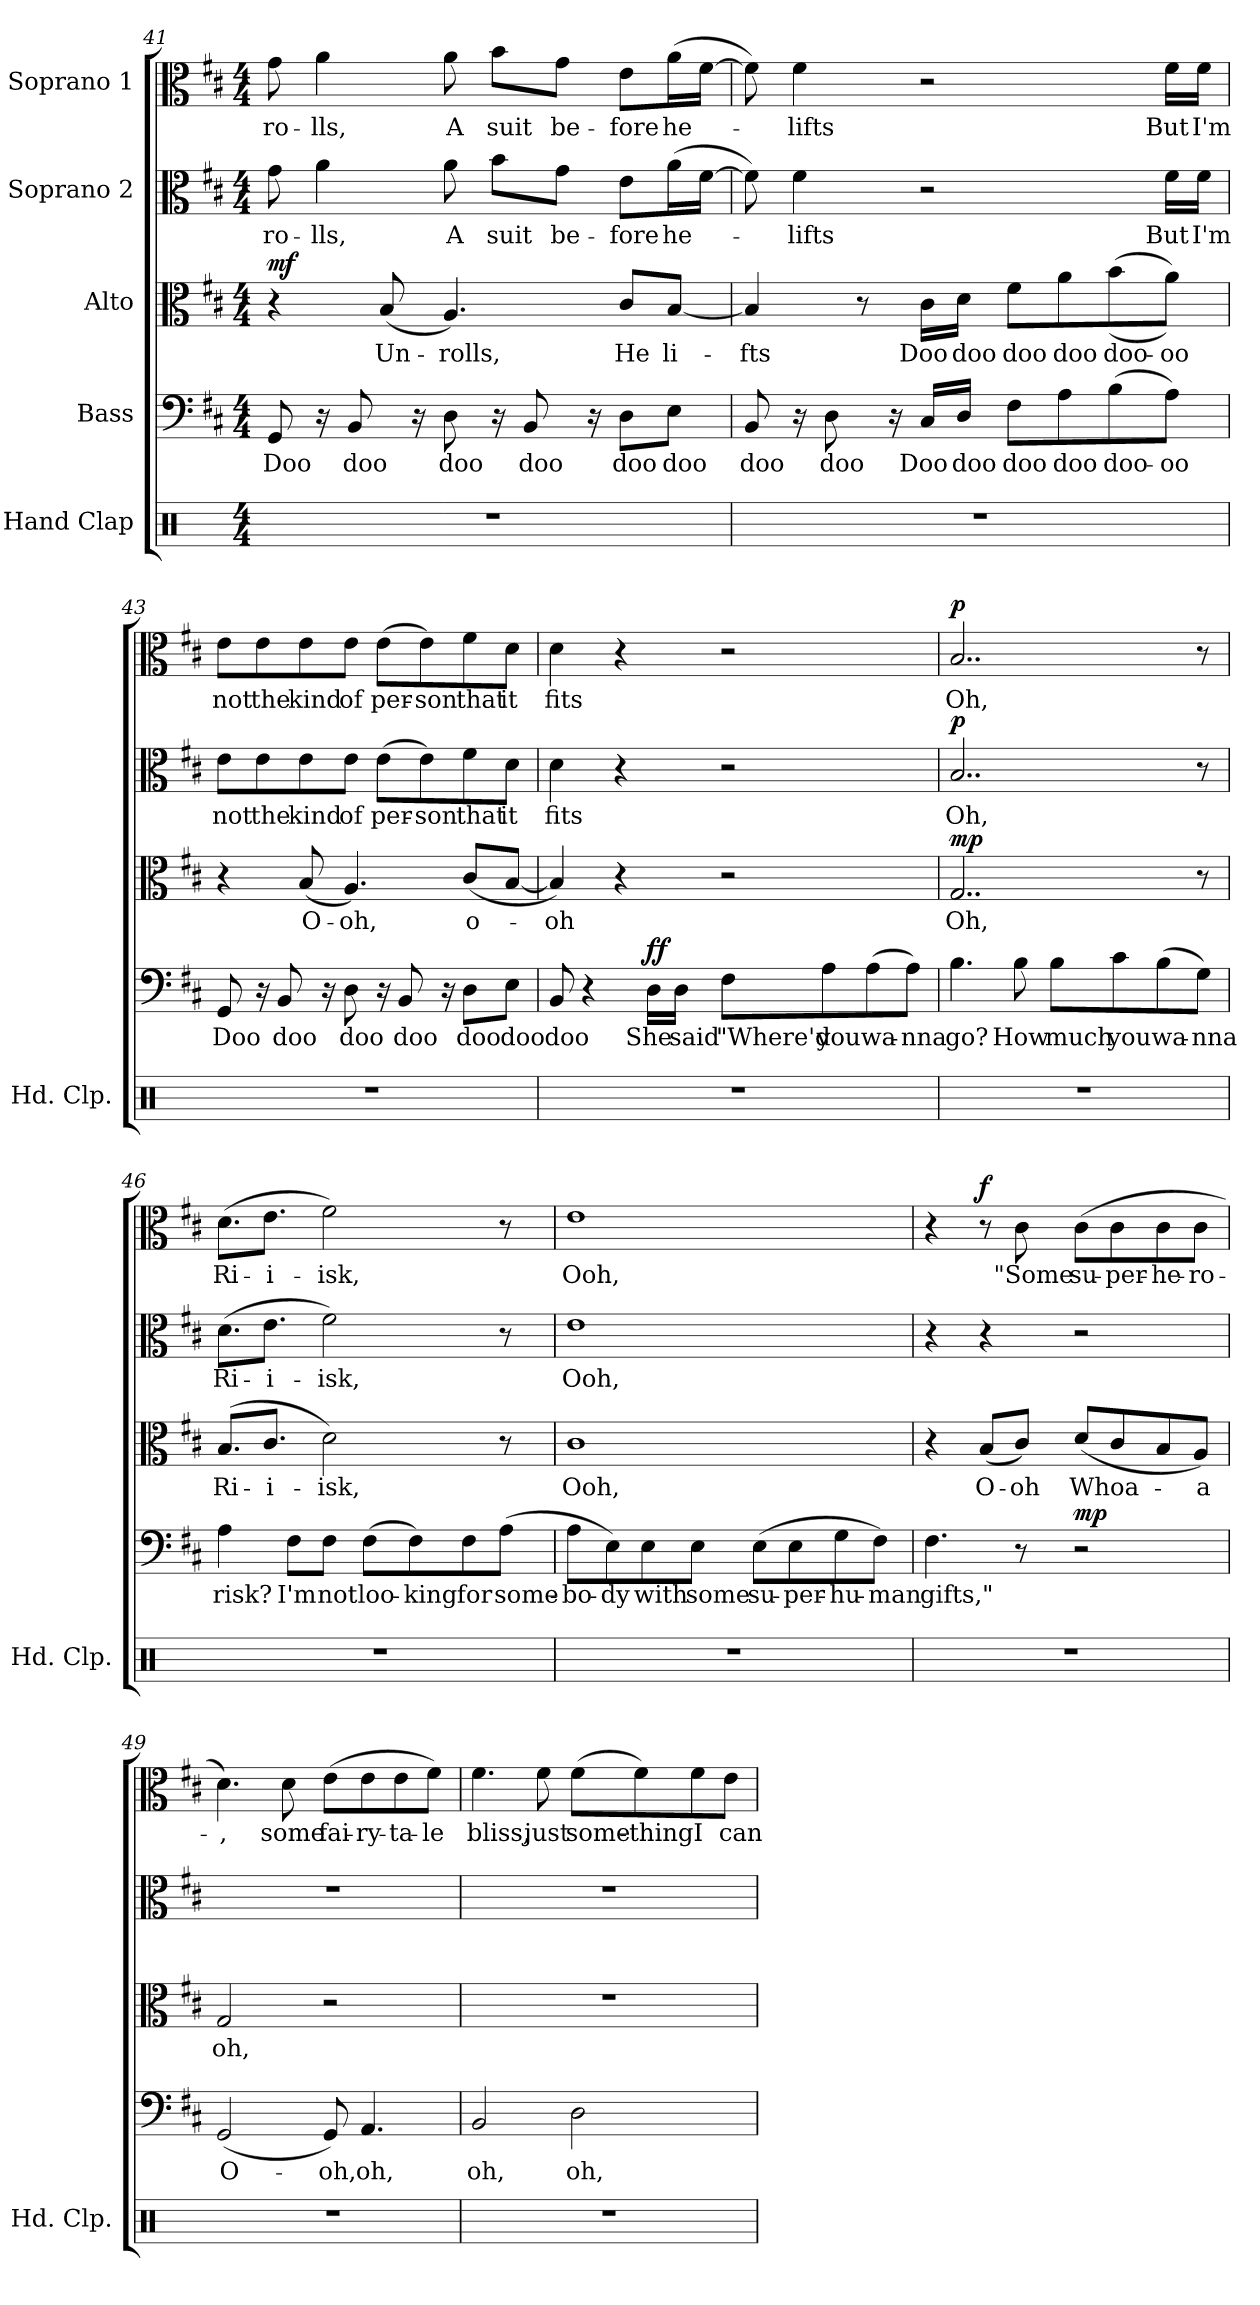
**kern	**kern	**text	**dynam	**kern	**text	**dynam	**kern	**text	**dynam	**kern	**text	**dynam
*part5	*part4	*part4	*part4	*part3	*part3	*part3	*part2	*part2	*part2	*part1	*part1	*part1
*staff5	*staff4	*staff4	*staff4	*staff3	*staff3	*staff3	*staff2	*staff2	*staff2	*staff1	*staff1	*staff1
*I"Hand Clap	*I"Bass	*	*	*I"Alto	*	*	*I"Soprano 2	*	*	*I"Soprano 1	*	*
*I'Hd. Clp.	*	*	*	*	*	*	*	*	*	*	*	*
*clefX	*clefF4	*	*	*clefC3	*	*	*clefC3	*	*	*clefC3	*	*
*k[]	*k[f#c#]	*	*	*k[f#c#]	*	*	*k[f#c#]	*	*	*k[f#c#]	*	*
*M4/4	*M4/4	*	*	*M4/4	*	*	*M4/4	*	*	*M4/4	*	*
=41	=41	=41	=41	=41	=41	=41	=41	=41	=41	=41	=41	=41
!	!	!LO:LY:b	!	!	!	!LO:DY:b	!	!LO:LY:b	!	!	!LO:LY:b	!
1r	8GG/	Doo	.	4r	.	mf	8g\	-ro-	.	8g\	-ro-	.
!	!	!	!	!	!	!	!	!LO:LY:b	!	!	!LO:LY:b	!
.	16r	.	.	.	.	.	4a\	-lls,	.	4a\	-lls,	.
!	!	!LO:LY:b	!	!	!	!	!	!	!	!	!	!
.	8BB/	doo	.	.	.	.	.	.	.	.	.	.
!	!	!	!	!	!LO:LY:b	!	!	!	!	!	!	!
.	.	.	.	(<8B/	Un-	.	.	.	.	.	.	.
.	16r	.	.	.	.	.	.	.	.	.	.	.
!	!	!LO:LY:b	!	!	!LO:LY:b	!	!	!LO:LY:b	!	!	!LO:LY:b	!
.	8D\	doo	.	4.A/)	-rolls,	.	8a\	A	.	8a\	A	.
!	!	!	!	!	!	!	!	!LO:LY:b	!	!	!LO:LY:b	!
.	16r	.	.	.	.	.	8b\L	suit	.	8b\L	suit	.
!	!	!LO:LY:b	!	!	!	!	!	!	!	!	!	!
.	8BB/	doo	.	.	.	.	.	.	.	.	.	.
!	!	!	!	!	!	!	!	!LO:LY:b	!	!	!LO:LY:b	!
.	.	.	.	.	.	.	8g\J	be-	.	8g\J	be-	.
.	16r	.	.	.	.	.	.	.	.	.	.	.
!	!	!LO:LY:b	!	!	!LO:LY:b	!	!	!LO:LY:b	!	!	!LO:LY:b	!
.	8D\L	doo	.	8c#/L	He	.	8e\L	-fore	.	8e\L	-fore	.
!	!	!LO:LY:b	!	!	!LO:LY:b	!	!	!LO:LY:b	!	!	!LO:LY:b	!
.	8E\J	doo	.	[8B/J	li-	.	(>16a\L	he-	.	(>16a\L	he-	.
.	.	.	.	.	.	.	[16f#\JJ	.	.	[16f#\JJ	.	.
!!LO:PB:g=z
=42	=42	=42	=42	=42	=42	=42	=42	=42	=42	=42	=42	=42
!	!	!LO:LY:b	!	!	!LO:LY:b	!	!	!	!	!	!	!
1r	8BB/	doo	.	4B/]	-fts	.	8f#\])	.	.	8f#\])	.	.
!	!	!	!	!	!	!	!	!LO:LY:b	!	!	!LO:LY:b	!
.	16r	.	.	.	.	.	4f#\	-lifts	.	4f#\	-lifts	.
!	!	!LO:LY:b	!	!	!	!	!	!	!	!	!	!
.	8D\	doo	.	.	.	.	.	.	.	.	.	.
.	.	.	.	8r	.	.	.	.	.	.	.	.
.	16r	.	.	.	.	.	.	.	.	.	.	.
!	!	!LO:LY:b	!	!	!LO:LY:b	!	!	!	!	!	!	!
.	16C#/LL	Doo	.	16c#\LL	Doo	.	2r	.	.	2r	.	.
!	!	!LO:LY:b	!	!	!LO:LY:b	!	!	!	!	!	!	!
.	16D/JJ	doo	.	16d\JJ	doo	.	.	.	.	.	.	.
!	!	!LO:LY:b	!	!	!LO:LY:b	!	!	!	!	!	!	!
.	8F#\L	doo	.	8f#\L	doo	.	.	.	.	.	.	.
!	!	!LO:LY:b	!	!	!LO:LY:b	!	!	!	!	!	!	!
.	8A\	doo	.	8a\	doo	.	.	.	.	.	.	.
!	!	!LO:LY:b	!	!	!LO:LY:b	!	!	!	!	!	!	!
.	(>8B\	doo-	.	(>(>8b\	doo-	.	.	.	.	.	.	.
!	!	!LO:LY:b	!	!	!LO:LY:b	!	!	!LO:LY:b	!	!	!LO:LY:b	!
.	8A\J)	oo	.	8a\J))	-oo	.	16f#\LL	But	.	16f#\LL	But	.
!	!	!	!	!	!	!	!	!LO:LY:b	!	!	!LO:LY:b	!
.	.	.	.	.	.	.	16f#\JJ	I'm	.	16f#\JJ	I'm	.
=43	=43	=43	=43	=43	=43	=43	=43	=43	=43	=43	=43	=43
!	!	!LO:LY:b	!	!	!	!	!	!LO:LY:b	!	!	!LO:LY:b	!
1r	8GG/	Doo	.	4r	.	.	8e\L	not	.	8e\L	not	.
!	!	!	!	!	!	!	!	!LO:LY:b	!	!	!LO:LY:b	!
.	16r	.	.	.	.	.	8e\	the	.	8e\	the	.
!	!	!LO:LY:b	!	!	!	!	!	!	!	!	!	!
.	8BB/	doo	.	.	.	.	.	.	.	.	.	.
!	!	!	!	!	!LO:LY:b	!	!	!LO:LY:b	!	!	!LO:LY:b	!
.	.	.	.	(<8B/	O-	.	8e\	kind	.	8e\	kind	.
.	16r	.	.	.	.	.	.	.	.	.	.	.
!	!	!LO:LY:b	!	!	!LO:LY:b	!	!	!LO:LY:b	!	!	!LO:LY:b	!
.	8D\	doo	.	4.A/)	-oh,	.	8e\J	of	.	8e\J	of	.
!	!	!	!	!	!	!	!	!LO:LY:b	!	!	!LO:LY:b	!
.	16r	.	.	.	.	.	(>8e\L	per-	.	(>8e\L	per-	.
!	!	!LO:LY:b	!	!	!	!	!	!	!	!	!	!
.	8BB/	doo	.	.	.	.	.	.	.	.	.	.
!	!	!	!	!	!	!	!	!LO:LY:b	!	!	!LO:LY:b	!
.	.	.	.	.	.	.	8e\)	-son	.	8e\)	-son	.
.	16r	.	.	.	.	.	.	.	.	.	.	.
!	!	!LO:LY:b	!	!	!LO:LY:b	!	!	!LO:LY:b	!	!	!LO:LY:b	!
.	8D\L	doo	.	(<8c#/L	o-	.	8f#\	that	.	8f#\	that	.
!	!	!LO:LY:b	!	!	!	!	!	!LO:LY:b	!	!	!LO:LY:b	!
.	8E\J	doo	.	[8B/J	.	.	8d\J	it	.	8d\J	it	.
!!LO:LB:g=z
=44	=44	=44	=44	=44	=44	=44	=44	=44	=44	=44	=44	=44
!	!	!LO:LY:b	!	!	!LO:LY:b	!	!	!LO:LY:b	!	!	!LO:LY:b	!
1r	8BB/	doo	.	4B/])	-oh	.	4d\	fits	.	4d\	fits	.
.	4r	.	.	.	.	.	.	.	.	.	.	.
.	.	.	.	4r	.	.	4r	.	.	4r	.	.
!	!	!LO:LY:b	!LO:DY:b	!	!	!	!	!	!	!	!	!
.	16D\LL	She	ff	.	.	.	.	.	.	.	.	.
!	!	!LO:LY:b	!	!	!	!	!	!	!	!	!	!
.	16D\JJ	said	.	.	.	.	.	.	.	.	.	.
!	!	!LO:LY:b	!	!	!	!	!	!	!	!	!	!
.	8F#\L	"Where'd	.	2r	.	.	2r	.	.	2r	.	.
!	!	!LO:LY:b	!	!	!	!	!	!	!	!	!	!
.	8A\	you	.	.	.	.	.	.	.	.	.	.
!	!	!LO:LY:b	!	!	!	!	!	!	!	!	!	!
.	(>8A\	wa-	.	.	.	.	.	.	.	.	.	.
!	!	!LO:LY:b	!	!	!	!	!	!	!	!	!	!
.	8A\J)	-nna	.	.	.	.	.	.	.	.	.	.
=45	=45	=45	=45	=45	=45	=45	=45	=45	=45	=45	=45	=45
!	!	!LO:LY:b	!	!	!LO:LY:b	!LO:DY:b	!	!LO:LY:b	!LO:DY:b	!	!LO:LY:b	!LO:DY:b
1r	4.B\	go?	.	2..G/	Oh,	mp	2..B/	Oh,	p	2..B/	Oh,	p
!	!	!LO:LY:b	!	!	!	!	!	!	!	!	!	!
.	8B\	How	.	.	.	.	.	.	.	.	.	.
!	!	!LO:LY:b	!	!	!	!	!	!	!	!	!	!
.	8B\L	much	.	.	.	.	.	.	.	.	.	.
!	!	!LO:LY:b	!	!	!	!	!	!	!	!	!	!
.	8c#\	you	.	.	.	.	.	.	.	.	.	.
!	!	!LO:LY:b	!	!	!	!	!	!	!	!	!	!
.	(>8B\	wa-	.	.	.	.	.	.	.	.	.	.
!	!	!LO:LY:b	!	!	!	!	!	!	!	!	!	!
.	8G\J)	-nna	.	8r	.	.	8r	.	.	8r	.	.
!!LO:PB:g=z
=46	=46	=46	=46	=46	=46	=46	=46	=46	=46	=46	=46	=46
!	!	!LO:LY:b	!	!	!LO:LY:b	!	!	!LO:LY:b	!	!	!LO:LY:b	!
1r	4A\	risk?	.	(>8.B/L	Ri-	.	(>8.d\L	Ri-	.	(>8.d\L	Ri-	.
!	!	!	!	!	!LO:LY:b	!	!	!LO:LY:b	!	!	!LO:LY:b	!
.	.	.	.	8.c#/J	-i-	.	8.e\J	-i-	.	8.e\J	-i-	.
!	!	!LO:LY:b	!	!	!	!	!	!	!	!	!	!
.	8F#\L	I'm	.	.	.	.	.	.	.	.	.	.
!	!	!LO:LY:b	!	!	!LO:LY:b	!	!	!LO:LY:b	!	!	!LO:LY:b	!
.	8F#\J	not	.	2d\)	-isk,	.	2f#\)	-isk,	.	2f#\)	-isk,	.
!	!	!LO:LY:b	!	!	!	!	!	!	!	!	!	!
.	(>8F#\L	loo-	.	.	.	.	.	.	.	.	.	.
!	!	!LO:LY:b	!	!	!	!	!	!	!	!	!	!
.	8F#\)	-king	.	.	.	.	.	.	.	.	.	.
!	!	!LO:LY:b	!	!	!	!	!	!	!	!	!	!
.	8F#\	for	.	.	.	.	.	.	.	.	.	.
!	!	!LO:LY:b	!	!	!	!	!	!	!	!	!	!
.	(>8A\J	some-	.	8r	.	.	8r	.	.	8r	.	.
=47	=47	=47	=47	=47	=47	=47	=47	=47	=47	=47	=47	=47
!	!	!LO:LY:b	!	!	!LO:LY:b	!	!	!LO:LY:b	!	!	!LO:LY:b	!
1r	8A\L	-bo-	.	1c#	Ooh,	.	1e	Ooh,	.	1e	Ooh,	.
!	!	!LO:LY:b	!	!	!	!	!	!	!	!	!	!
.	8E\)	-dy	.	.	.	.	.	.	.	.	.	.
!	!	!LO:LY:b	!	!	!	!	!	!	!	!	!	!
.	8E\	with	.	.	.	.	.	.	.	.	.	.
!	!	!LO:LY:b	!	!	!	!	!	!	!	!	!	!
.	8E\J	some	.	.	.	.	.	.	.	.	.	.
!	!	!LO:LY:b	!	!	!	!	!	!	!	!	!	!
.	(>8E\L	su-	.	.	.	.	.	.	.	.	.	.
!	!	!LO:LY:b	!	!	!	!	!	!	!	!	!	!
.	8E\	-per-	.	.	.	.	.	.	.	.	.	.
!	!	!LO:LY:b	!	!	!	!	!	!	!	!	!	!
.	8G\	-hu-	.	.	.	.	.	.	.	.	.	.
!	!	!LO:LY:b	!	!	!	!	!	!	!	!	!	!
.	8F#\J)	-man	.	.	.	.	.	.	.	.	.	.
=48	=48	=48	=48	=48	=48	=48	=48	=48	=48	=48	=48	=48
!	!	!LO:LY:b	!	!	!	!	!	!	!	!	!	!
1r	4.F#\	gifts,"	.	4r	.	.	4r	.	.	4r	.	.
!	!	!	!	!	!LO:LY:b	!	!	!	!	!	!	!LO:DY:b
.	.	.	.	(<8B/L	O-	.	4r	.	.	8r	.	f
!	!	!	!	!	!LO:LY:b	!	!	!	!	!	!LO:LY:b	!
.	8r	.	.	8c#/J)	-oh	.	.	.	.	8c#\	"Some	.
!	!	!	!LO:DY:b	!	!LO:LY:b	!	!	!	!	!	!LO:LY:b	!
.	2r	.	mp	(<8d/L	Whoa-	.	2r	.	.	(>8c#\L	su-	.
!	!	!	!	!	!	!	!	!	!	!	!LO:LY:b	!
.	.	.	.	8c#/	.	.	.	.	.	8c#\	-per-	.
!	!	!	!	!	!	!	!	!	!	!	!LO:LY:b	!
.	.	.	.	8B/	.	.	.	.	.	8c#\	-he-	.
!	!	!	!	!	!LO:LY:b	!	!	!	!	!	!LO:LY:b	!
.	.	.	.	8A/J)	a	.	.	.	.	8c#\J	-ro-	.
!!LO:LB:g=z
=49	=49	=49	=49	=49	=49	=49	=49	=49	=49	=49	=49	=49
!	!	!LO:LY:b	!	!	!LO:LY:b	!	!	!	!	!	!LO:LY:b	!
1r	(<2GG/	O-	.	2G/	-oh,	.	1r	.	.	4.d\)	-,	.
!	!	!	!	!	!	!	!	!	!	!	!LO:LY:b	!
.	.	.	.	.	.	.	.	.	.	8d\	some	.
!	!	!LO:LY:b	!	!	!	!	!	!	!	!	!LO:LY:b	!
.	8GG/)	-oh,	.	2r	.	.	.	.	.	(>8e\L	fai-	.
!	!	!LO:LY:b	!	!	!	!	!	!	!	!	!LO:LY:b	!
.	4.AA/	oh,	.	.	.	.	.	.	.	8e\	-ry-	.
!	!	!	!	!	!	!	!	!	!	!	!LO:LY:b	!
.	.	.	.	.	.	.	.	.	.	8e\	-ta-	.
!	!	!	!	!	!	!	!	!	!	!	!LO:LY:b	!
.	.	.	.	.	.	.	.	.	.	8f#\J)	-le	.
=50	=50	=50	=50	=50	=50	=50	=50	=50	=50	=50	=50	=50
!	!	!LO:LY:b	!	!	!	!	!	!	!	!	!LO:LY:b	!
1r	2BB/	oh,	.	1r	.	.	1r	.	.	4.f#\	bliss,	.
!	!	!	!	!	!	!	!	!	!	!	!LO:LY:b	!
.	.	.	.	.	.	.	.	.	.	8f#\	just	.
!	!	!LO:LY:b	!	!	!	!	!	!	!	!	!LO:LY:b	!
.	2D\	oh,	.	.	.	.	.	.	.	(>8f#\L	some-	.
!	!	!	!	!	!	!	!	!	!	!	!LO:LY:b	!
.	.	.	.	.	.	.	.	.	.	8f#\)	-thing	.
!	!	!	!	!	!	!	!	!	!	!	!LO:LY:b	!
.	.	.	.	.	.	.	.	.	.	8f#\	I	.
!	!	!	!	!	!	!	!	!	!	!	!LO:LY:b	!
.	.	.	.	.	.	.	.	.	.	8e\J	can	.
=	=	=	=	=	=	=	=	=	=	=	=	=
*-	*-	*-	*-	*-	*-	*-	*-	*-	*-	*-	*-	*-
